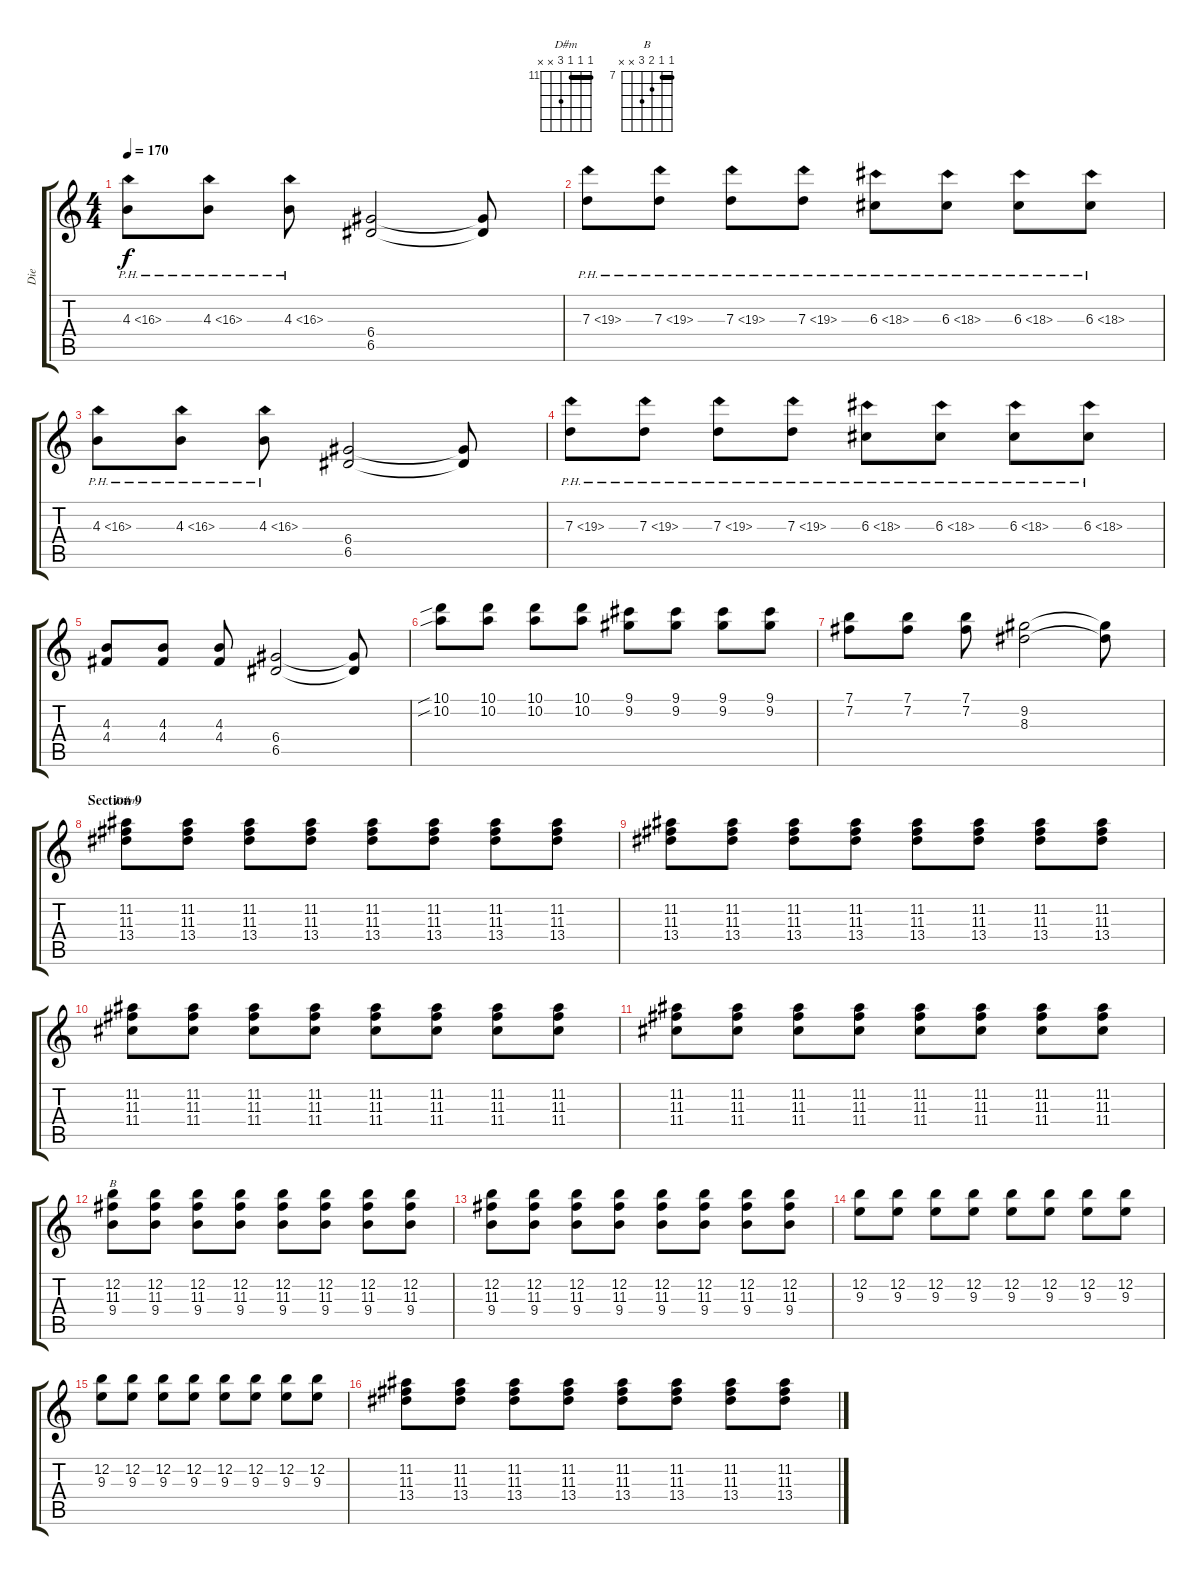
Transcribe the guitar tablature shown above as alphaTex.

\track ("Die" "Die") {instrument overdrivenguitar}
\staff {score tabs}
\tuning (E4 B3 G3 D3 A2 E2) {hide}
\chord ("D#m" 11 11 11 13 x x) {firstfret 11 barre 11}
\chord ("B" 7 7 8 9 x x) {firstfret 7 barre 7}
\ts (4 4)
\tempo 170
\clef g2
\ks c
4.3{ph 12}.8{dy f} 4.3{ph 12}.8 4.3{ph 12}.8 (6.4 6.5).2 (6.4{t} 6.5{t}).8 |
7.3{ph 12}.8 7.3{ph 12}.8 7.3{ph 12}.8 7.3{ph 12}.8 6.3{ph 12}.8 6.3{ph 12}.8 6.3{ph 12}.8 6.3{ph 12}.8 |
4.3{ph 12}.8 4.3{ph 12}.8 4.3{ph 12}.8 (6.4 6.5).2 (6.4{t} 6.5{t}).8 |
7.3{ph 12}.8 7.3{ph 12}.8 7.3{ph 12}.8 7.3{ph 12}.8 6.3{ph 12}.8 6.3{ph 12}.8 6.3{ph 12}.8 6.3{ph 12}.8 |
(4.3 4.4).8 (4.3 4.4).8 (4.3 4.4).8 (6.4 6.5).2 (6.4{t} 6.5{t}).8 |
(10.1{sib} 10.2{sib}).8 (10.1 10.2).8 (10.1 10.2).8 (10.1 10.2).8 (9.1 9.2).8 (9.1 9.2).8 (9.1 9.2).8 (9.1 9.2).8 |
(7.1 7.2).8 (7.1 7.2).8 (7.1 7.2).8 (9.2 8.3).2 (9.2{t} 8.3{t}).8 |
\section ("" "Section 9")
(11.2 11.3 13.4).8{ch "D#m"} (11.2 11.3 13.4).8 (11.2 11.3 13.4).8 (11.2 11.3 13.4).8 (11.2 11.3 13.4).8 (11.2 11.3 13.4).8 (11.2 11.3 13.4).8 (11.2 11.3 13.4).8 |
(11.2 11.3 13.4).8 (11.2 11.3 13.4).8 (11.2 11.3 13.4).8 (11.2 11.3 13.4).8 (11.2 11.3 13.4).8 (11.2 11.3 13.4).8 (11.2 11.3 13.4).8 (11.2 11.3 13.4).8 |
(11.2 11.3 11.4).8 (11.2 11.3 11.4).8 (11.2 11.3 11.4).8 (11.2 11.3 11.4).8 (11.2 11.3 11.4).8 (11.2 11.3 11.4).8 (11.2 11.3 11.4).8 (11.2 11.3 11.4).8 |
(11.2 11.3 11.4).8 (11.2 11.3 11.4).8 (11.2 11.3 11.4).8 (11.2 11.3 11.4).8 (11.2 11.3 11.4).8 (11.2 11.3 11.4).8 (11.2 11.3 11.4).8 (11.2 11.3 11.4).8 |
(12.2 11.3 9.4).8{ch "B"} (12.2 11.3 9.4).8 (12.2 11.3 9.4).8 (12.2 11.3 9.4).8 (12.2 11.3 9.4).8 (12.2 11.3 9.4).8 (12.2 11.3 9.4).8 (12.2 11.3 9.4).8 |
(12.2 11.3 9.4).8 (12.2 11.3 9.4).8 (12.2 11.3 9.4).8 (12.2 11.3 9.4).8 (12.2 11.3 9.4).8 (12.2 11.3 9.4).8 (12.2 11.3 9.4).8 (12.2 11.3 9.4).8 |
(12.2 9.3).8 (12.2 9.3).8 (12.2 9.3).8 (12.2 9.3).8 (12.2 9.3).8 (12.2 9.3).8 (12.2 9.3).8 (12.2 9.3).8 |
(12.2 9.3).8 (12.2 9.3).8 (12.2 9.3).8 (12.2 9.3).8 (12.2 9.3).8 (12.2 9.3).8 (12.2 9.3).8 (12.2 9.3).8 |
(11.2 11.3 13.4).8{volume 10} (11.2 11.3 13.4).8 (11.2 11.3 13.4).8 (11.2 11.3 13.4).8 (11.2 11.3 13.4).8 (11.2 11.3 13.4).8 (11.2 11.3 13.4).8 (11.2 11.3 13.4).8
